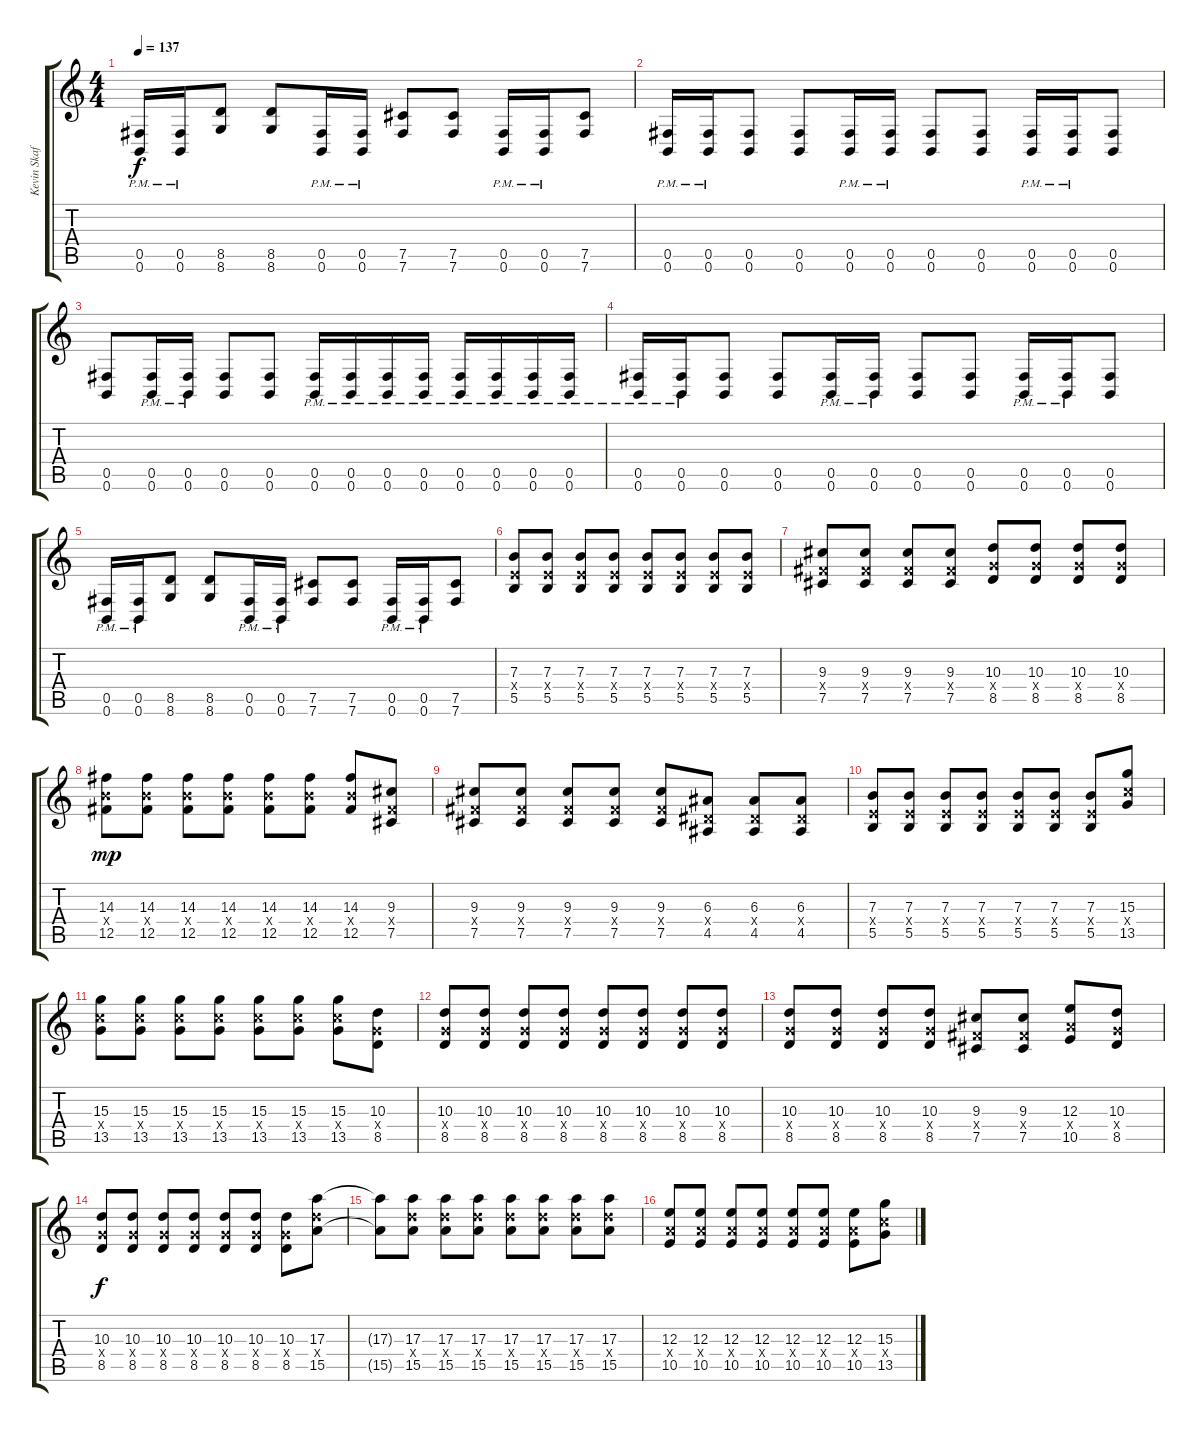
\track ("Kevin Skaff / Lead Guitar" "Kevin Skaf") {instrument distortionguitar}
\staff {score tabs}
\tuning (Db4 Ab3 E3 B2 Gb2 B1) {hide}
\ts (4 4)
\tempo 137
\clef g2
\ks c
(0.5{pm} 0.6{pm}).16{dy f} (0.5{pm} 0.6{pm}).16 (8.5 8.6).8 (8.5 8.6).8 (0.5{pm} 0.6{pm}).16 (0.5{pm} 0.6{pm}).16 (7.5 7.6).8 (7.5 7.6).8 (0.5{pm} 0.6{pm}).16 (0.5{pm} 0.6{pm}).16 (7.5 7.6).8 |
(0.5{pm} 0.6{pm}).16 (0.5{pm} 0.6{pm}).16 (0.5 0.6).8 (0.5 0.6).8 (0.5{pm} 0.6{pm}).16 (0.5{pm} 0.6{pm}).16 (0.5 0.6).8 (0.5 0.6).8 (0.5{pm} 0.6{pm}).16 (0.5{pm} 0.6{pm}).16 (0.5 0.6).8 |
(0.5 0.6).8 (0.5{pm} 0.6{pm}).16 (0.5{pm} 0.6{pm}).16 (0.5 0.6).8 (0.5 0.6).8 (0.5{pm} 0.6{pm}).16 (0.5{pm} 0.6{pm}).16 (0.5{pm} 0.6{pm}).16 (0.5{pm} 0.6{pm}).16 (0.5{pm} 0.6{pm}).16 (0.5{pm} 0.6{pm}).16 (0.5{pm} 0.6{pm}).16 (0.5{pm} 0.6{pm}).16 |
(0.5{pm} 0.6{pm}).16 (0.5{pm} 0.6{pm}).16 (0.5 0.6).8 (0.5 0.6).8 (0.5{pm} 0.6{pm}).16 (0.5{pm} 0.6{pm}).16 (0.5 0.6).8 (0.5 0.6).8 (0.5{pm} 0.6{pm}).16 (0.5{pm} 0.6{pm}).16 (0.5 0.6).8 |
(0.5{pm} 0.6{pm}).16 (0.5{pm} 0.6{pm}).16 (8.5 8.6).8 (8.5 8.6).8 (0.5{pm} 0.6{pm}).16 (0.5{pm} 0.6{pm}).16 (7.5 7.6).8 (7.5 7.6).8 (0.5{pm} 0.6{pm}).16 (0.5{pm} 0.6{pm}).16 (7.5 7.6).8 |
(7.3 5.4{x} 5.5).8 (7.3 5.4{x} 5.5).8 (7.3 5.4{x} 5.5).8 (7.3 5.4{x} 5.5).8 (7.3 5.4{x} 5.5).8 (7.3 5.4{x} 5.5).8 (7.3 5.4{x} 5.5).8 (7.3 5.4{x} 5.5).8 |
(9.3 7.4{x} 7.5).8 (9.3 7.4{x} 7.5).8 (9.3 7.4{x} 7.5).8 (9.3 7.4{x} 7.5).8 (10.3 8.4{x} 8.5).8 (10.3 8.4{x} 8.5).8 (10.3 8.4{x} 8.5).8 (10.3 8.4{x} 8.5).8 |
(14.3 12.4{x} 12.5).8{dy mp} (14.3 12.4{x} 12.5).8 (14.3 12.4{x} 12.5).8 (14.3 12.4{x} 12.5).8 (14.3 12.4{x} 12.5).8 (14.3 12.4{x} 12.5).8 (14.3 12.4{x} 12.5).8 (9.3 7.4{x} 7.5).8 |
(9.3 7.4{x} 7.5).8 (9.3 7.4{x} 7.5).8 (9.3 7.4{x} 7.5).8 (9.3 7.4{x} 7.5).8 (9.3 7.4{x} 7.5).8 (6.3 4.4{x} 4.5).8 (6.3 4.4{x} 4.5).8 (6.3 4.4{x} 4.5).8 |
(7.3 5.4{x} 5.5).8 (7.3 5.4{x} 5.5).8 (7.3 5.4{x} 5.5).8 (7.3 5.4{x} 5.5).8 (7.3 5.4{x} 5.5).8 (7.3 5.4{x} 5.5).8 (7.3 5.4{x} 5.5).8 (15.3 13.4{x} 13.5).8 |
(15.3 13.4{x} 13.5).8 (15.3 13.4{x} 13.5).8 (15.3 13.4{x} 13.5).8 (15.3 13.4{x} 13.5).8 (15.3 13.4{x} 13.5).8 (15.3 13.4{x} 13.5).8 (15.3 13.4{x} 13.5).8 (10.3 8.4{x} 8.5).8 |
(10.3 8.4{x} 8.5).8 (10.3 8.4{x} 8.5).8 (10.3 8.4{x} 8.5).8 (10.3 8.4{x} 8.5).8 (10.3 8.4{x} 8.5).8 (10.3 8.4{x} 8.5).8 (10.3 8.4{x} 8.5).8 (10.3 8.4{x} 8.5).8 |
(10.3 8.4{x} 8.5).8 (10.3 8.4{x} 8.5).8 (10.3 8.4{x} 8.5).8 (10.3 8.4{x} 8.5).8 (9.3 7.4{x} 7.5).8 (9.3 7.4{x} 7.5).8 (12.3 10.4{x} 10.5).8 (10.3 8.4{x} 8.5).8 |
(10.3 8.4{x} 8.5).8{dy f} (10.3 8.4{x} 8.5).8 (10.3 8.4{x} 8.5).8 (10.3 8.4{x} 8.5).8 (10.3 8.4{x} 8.5).8 (10.3 8.4{x} 8.5).8 (10.3 8.4{x} 8.5).8 (17.3 15.4{x} 15.5).8 |
(17.3{t} 15.5{t}).8 (17.3 15.4{x} 15.5).8 (17.3 15.4{x} 15.5).8 (17.3 15.4{x} 15.5).8 (17.3 15.4{x} 15.5).8 (17.3 15.4{x} 15.5).8 (17.3 15.4{x} 15.5).8 (17.3 15.4{x} 15.5).8 |
(12.3 10.4{x} 10.5).8 (12.3 10.4{x} 10.5).8 (12.3 10.4{x} 10.5).8 (12.3 10.4{x} 10.5).8 (12.3 10.4{x} 10.5).8 (12.3 10.4{x} 10.5).8 (12.3 10.4{x} 10.5).8 (15.3 13.4{x} 13.5).8
